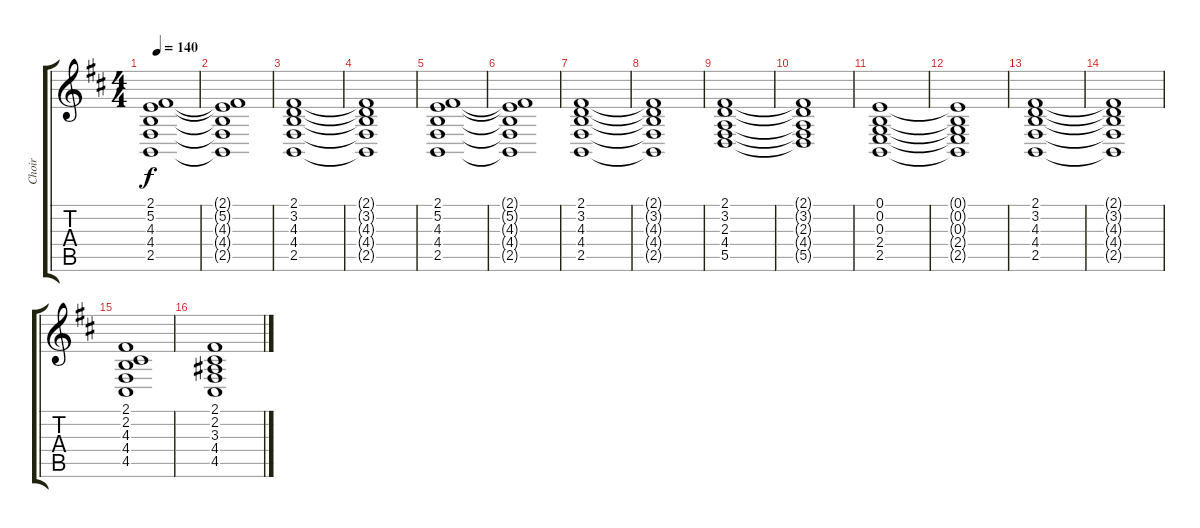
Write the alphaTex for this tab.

\track ("Choir" "Choir") {instrument choiraahs}
\staff {score tabs}
\tuning (E4 B3 G3 D3 A2 E2) {hide}
\ts (4 4)
\tempo 140
\clef g2
\ks bminor
(2.1 5.2 4.3 4.4 2.5).1{dy f} |
(2.1{t} 5.2{t} 4.3{t} 4.4{t} 2.5{t}).1 |
(2.1 3.2 4.3 4.4 2.5).1 |
(2.1{t} 3.2{t} 4.3{t} 4.4{t} 2.5{t}).1 |
(2.1 5.2 4.3 4.4 2.5).1 |
(2.1{t} 5.2{t} 4.3{t} 4.4{t} 2.5{t}).1 |
(2.1 3.2 4.3 4.4 2.5).1 |
(2.1{t} 3.2{t} 4.3{t} 4.4{t} 2.5{t}).1 |
(2.1 3.2 2.3 4.4 5.5).1 |
(2.1{t} 3.2{t} 2.3{t} 4.4{t} 5.5{t}).1 |
(0.1 0.2 0.3 2.4 2.5).1 |
(0.1{t} 0.2{t} 0.3{t} 2.4{t} 2.5{t}).1 |
(2.1 3.2 4.3 4.4 2.5).1 |
(2.1{t} 3.2{t} 4.3{t} 4.4{t} 2.5{t}).1 |
(2.1 2.2 4.3 4.4 4.5).1 |
(2.1 2.2 3.3 4.4 4.5).1
